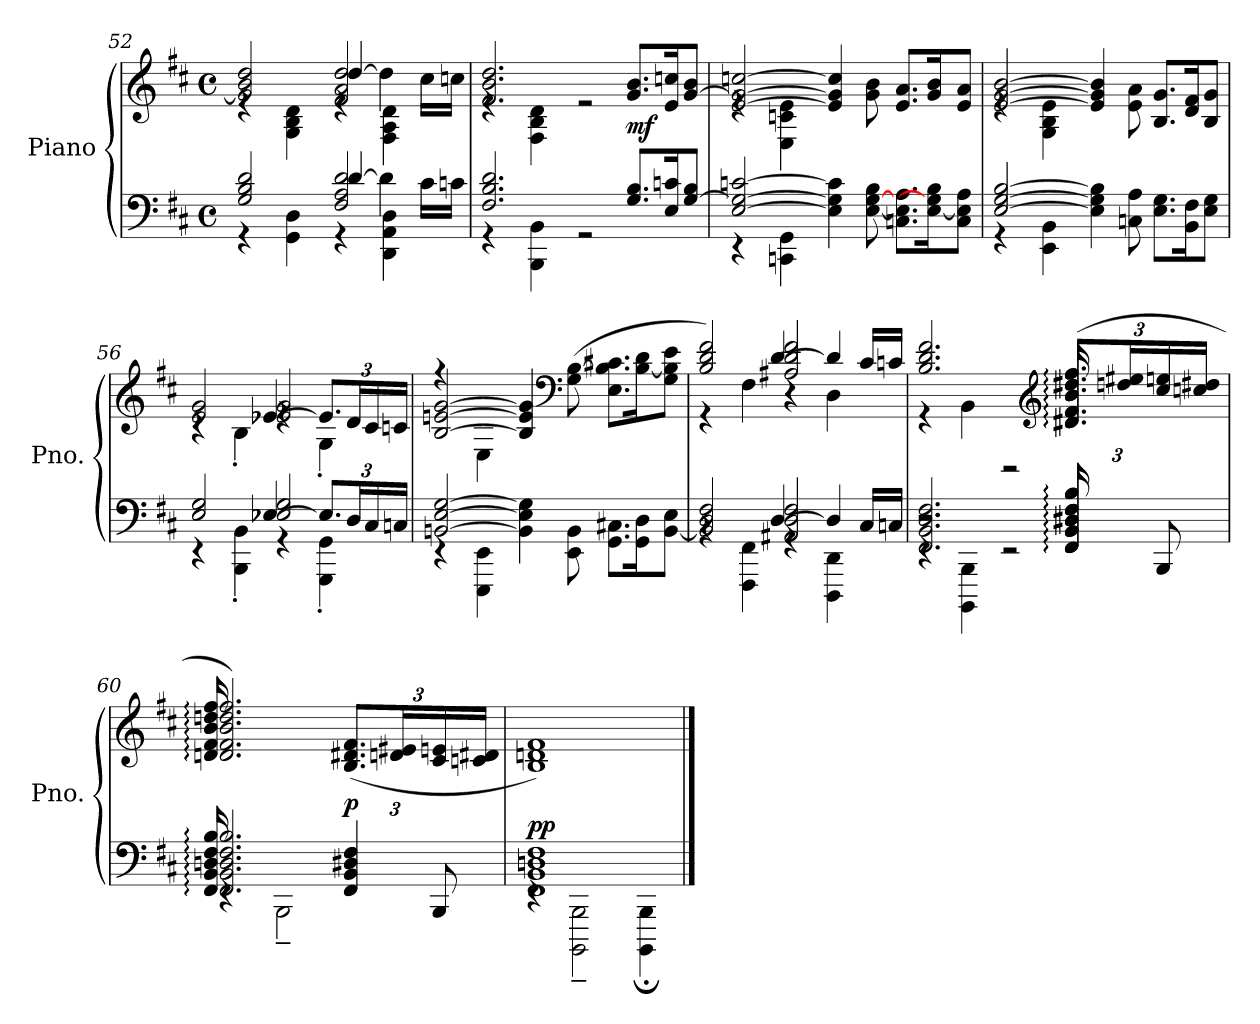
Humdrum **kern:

**kern	**kern	**dynam
*part1	*part1	*part1
*staff2	*staff1	*staff1/2
*I"Piano	*	*
*I'Pno.	*	*
*clefF4	*clefG2	*
*k[f#c#]	*k[f#c#]	*
*M4/4	*M4/4	*
*met(c)	*met(c)	*
=52	=52	=52
*^	*^	*
*	*^	*	*^	*
2G/ 2B/ 2d/	4rGG	2ryy	2g/] 2b/ 2dd/	4re	2ryy	.
.	4GG\ 4D\	.	.	4G\ 4B\ 4d\	.	.
2F#/ 2A/ 2d/	4rGG	[4d/	2f#/ 2a/ 2dd/	4re	[4dd/	.
*	*	*Xtuplet	*	*	*Xtuplet	*
.	4DD\ 4AA\ 4D\	6d\]	.	4F#\ 4A\ 4d\	6dd\]	.
.	.	24c#\LL	.	.	24cc#\LL	.
.	.	24cn\JJ	.	.	24ccn\JJ	.
*	*v	*v	*	*	*	*
*	*	*	*v	*v	*
=53	=53	=53	=53	=53
2.F#/ 2.B/ 2.d/	4rGG	2.f#/ 2.b/ 2.dd/	4re	.
.	4BBB\ 4BB\	.	4F#\ 4B\ 4d\	.
.	2rGG	.	2re	.
!	!	!	!	!LO:DY:b
12.G/ 12.B/L	.	12.g/ 12.b/L	.	mf
24E/ 24cn/K	.	24e/ 24ccn/K	.	.
[12G/ 12B/J	.	[12g/ 12b/J	.	.
!!LO:LB:g=z	!!
=54	=54	=54	=54	=54
[2E/ 2G/_ [2cn/	4r	[2e/ 2g/_ [2ccn/	4re	.
.	4CCn\ 4GG\	.	4E\ 4cn\ 4e\	.
6E\] 6G\] 6c\]	2ryy	6e/] 6g/] 6cc/]	2ryy	.
[12E\ [12G\ 12B\	.	12g\ 12b\	.	.
12.Cn\ 12.E\] 12.A\L	.	12.e/ 12.a/L	.	.
[24E\ 24G\] 24B\K	.	24g/ 24b/K	.	.
12C\ 12E\] 12A\J	.	12e/ 12a/J	.	.
=55	=55	=55	=55	=55
[2E/ [2G/ [2B/	4r	[2e/ [2g/ [2b/	4re	.
.	4EE\ 4BB\	.	4G\ 4B\ 4e\	.
6E\] 6G\] 6B\]	2ryy	6e/] 6g/] 6b/]	2ryy	.
12Cn\ 12A\	.	12e\ 12a\	.	.
12.E\ 12.G\L	.	12.B/ 12.g/L	.	.
24BB\ 24F#\K	.	24d/ 24f#/K	.	.
12E\ 12G\J	.	12B/ 12g/J	.	.
=56	=56	=56	=56	=56
*	*^	*	*^	*
2E/ 2G/	4rEE	2ryy	2e/ 2g/	4rc	2ryy	.
.	4BBB\' 4BB\'	.	.	4B'\	.	.
2E-X/ 2G/	4rGG	[4E-/	2e-X/ 2g/	4re	[4e-/	.
*	*	*tuplet	*	*	*	*
*	*	*Xbrackettup	*	*	*tuplet	*
*	*	*	*	*	*Xbrackettup	*
.	4GGG\' 4GG\'	12.E-/L]	.	4G'\	12.e-/L]	.
.	.	24D/L	.	.	24d/L	.
.	.	24C#/	.	.	24c#/	.
.	.	24Cn/JJ	.	.	24cn/JJ	.
*	*v	*v	*	*	*	*
*	*	*	*v	*v	*
=57	=57	=57	=57	=57
[2BBn/ [2E/ [2G/	4rEE	[2B/ [2en/ [2g/	4rff	.
.	4EEE\ 4EE\	.	4E\	.
*Xtuplet	*	*Xtuplet	*	*
6BB\] 6E\] 6G\]	2ryy	6B/] 6e/] 6g/]	2ryy	.
*	*	*clefF4	*	*
12EE\ 12BB\	.	(>12G\ [12B\	.	.
12.GG\ 12.C#X\L	.	12.E\ 12.B\] 12.c#X\L	.	.
24GG\ 24D\K	.	[24B\ 24d\K	.	.
[12BB\ 12E\J	.	12G\ 12B\] 12e\J	.	.
!!LO:LB:g=z
=58	=58	=58	=58	=58
*	*^	*	*^	*
2BB/] 2D/ 2F#/	4rBB	2ryy	2B/ 2d/ 2f#/)	4r	2ryy	.
.	4FFF#\ 4FF#\	.	.	4F#\	.	.
2AA#X/ 2D/ 2F#/	4rGG	[4D/	2A#X/ 2d/ 2f#/	4r	[4d/	.
.	4DDD\ 4DD\	6D/]	.	4D\	6d/]	.
.	.	24C#/LL	.	.	24c#/LL	.
.	.	24Cn/JJ	.	.	24cn/JJ	.
=59	=59	=59	=59	=59	=59	=59
2.FF#/ 2.BB/ 2.D/ 2.F#/	4rEE	2.r	2.B/ 2.d/ 2.f#/	4r	2.ryy	.
.	4BBBB\ 4BBB\	.	.	4BB\	.	.
.	2rEE	.	.	2rDDD	.	.
*	*	*	*clefG2	*	*	*
*tuplet	*	*Xtuplet	*tuplet	*	*Xtuplet	*
6FF#/: 6BB/: 6D#X/: 6F#/: 6B/:	.	24FF#/ 24BB/ 24D#/ 24F#/ 24B/	(>12.d#X/: 12.f#/: 12.b/: 12.dd#X/: 12.ff#/:L	.	24d#/ 24f#/ 24b/ 24dd#/ 24ff#/	.
.	.	12ryy	.	.	12ryy	.
.	.	8ryy	24ddn/ 24ee#X/L	.	8ryy	.
12BBB/	.	.	24cc#/ 24een/	.	.	.
.	.	.	24ccn/ 24dd#X/JJ	.	.	.
*	*	*	*	*v	*v	*
=60	=60	=60	=60	=60	=60
2.FF#/: 2.BB/: 2.Dn/: 2.F#/: 2.B/:	4rEE	16FF#/ 16BB/ 16D/ 16F#/ 16B/	2.dn/: 2.f#/: 2.b/: 2.ddn/: 2.ff#/:)	16d/ 16f#/ 16b/ 16dd/ 16ff#/	.
.	.	2...ryy	.	2...ryy	.
.	2BBB~\	.	.	.	.
*tuplet	*	*	*tuplet	*	*
!	!	!	!	!	!LO:DY:a=2
6FF#/ 6BB/ 6D#X/ 6F#/	4ryy	.	(<12.B/ 12.d#X/ 12.f#/L	.	p
.	.	.	24dn/ 24e#X/L	.	.
12BBB/	.	.	24c#/ 24en/	.	.
.	.	.	24cn/ 24d#X/JJ	.	.
*	*v	*v	*	*	*
*	*	*v	*v	*
=61	=61	=61	=61
!	!	!	!LO:DY:a=2
1FF# 1BB 1Dn 1F#	4rEE	1B 1dn 1f#)	pp
.	2BBBB\~ 2BBB\~	.	.
.	4BBBB\; 4BBB\;	.	.
*v	*v	*	*
==	==	==
*-	*-	*-
